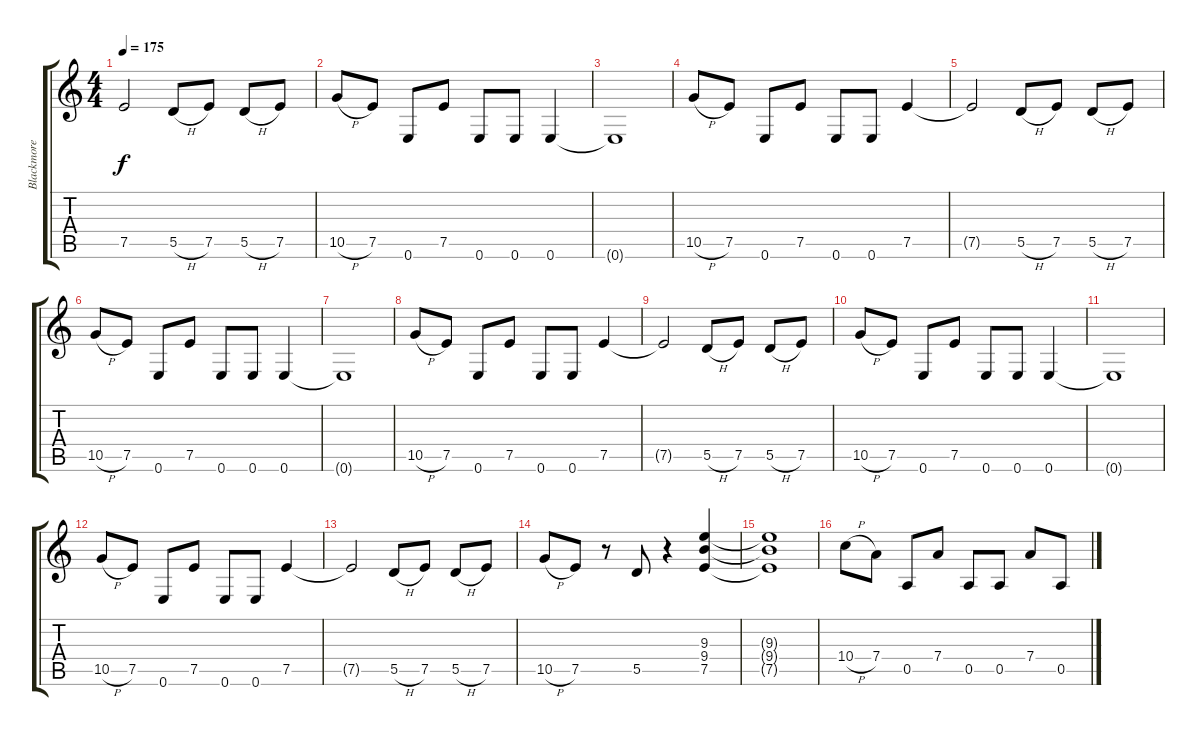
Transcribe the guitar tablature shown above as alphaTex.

\track ("Blackmore" "Blackmore") {instrument distortionguitar}
\staff {score tabs}
\tuning (E4 B3 G3 D3 A2 E2) {hide}
\ts (4 4)
\tempo 175
\clef g2
\ks c
7.5{t}.2{dy f} 5.5{h}.8 7.5.8 5.5{h}.8 7.5.8 |
10.5{h}.8 7.5.8 0.6.8 7.5.8 0.6.8 0.6.8 0.6.4 |
0.6{t}.1 |
10.5{h}.8 7.5.8 0.6.8 7.5.8 0.6.8 0.6.8 7.5.4 |
7.5{t}.2 5.5{h}.8 7.5.8 5.5{h}.8 7.5.8 |
10.5{h}.8 7.5.8 0.6.8 7.5.8 0.6.8 0.6.8 0.6.4 |
0.6{t}.1 |
10.5{h}.8 7.5.8 0.6.8 7.5.8 0.6.8 0.6.8 7.5.4 |
7.5{t}.2 5.5{h}.8 7.5.8 5.5{h}.8 7.5.8 |
10.5{h}.8 7.5.8 0.6.8 7.5.8 0.6.8 0.6.8 0.6.4 |
0.6{t}.1 |
10.5{h}.8 7.5.8 0.6.8 7.5.8 0.6.8 0.6.8 7.5.4 |
7.5{t}.2 5.5{h}.8 7.5.8 5.5{h}.8 7.5.8 |
10.5{h}.8 7.5.8 r.8 5.5.8 r.4 (9.3 9.4 7.5).4 |
(9.3{t} 9.4{t} 7.5{t}).1 |
10.4{h}.8 7.4.8 0.5.8 7.4.8 0.5.8 0.5.8 7.4.8 0.5.8
